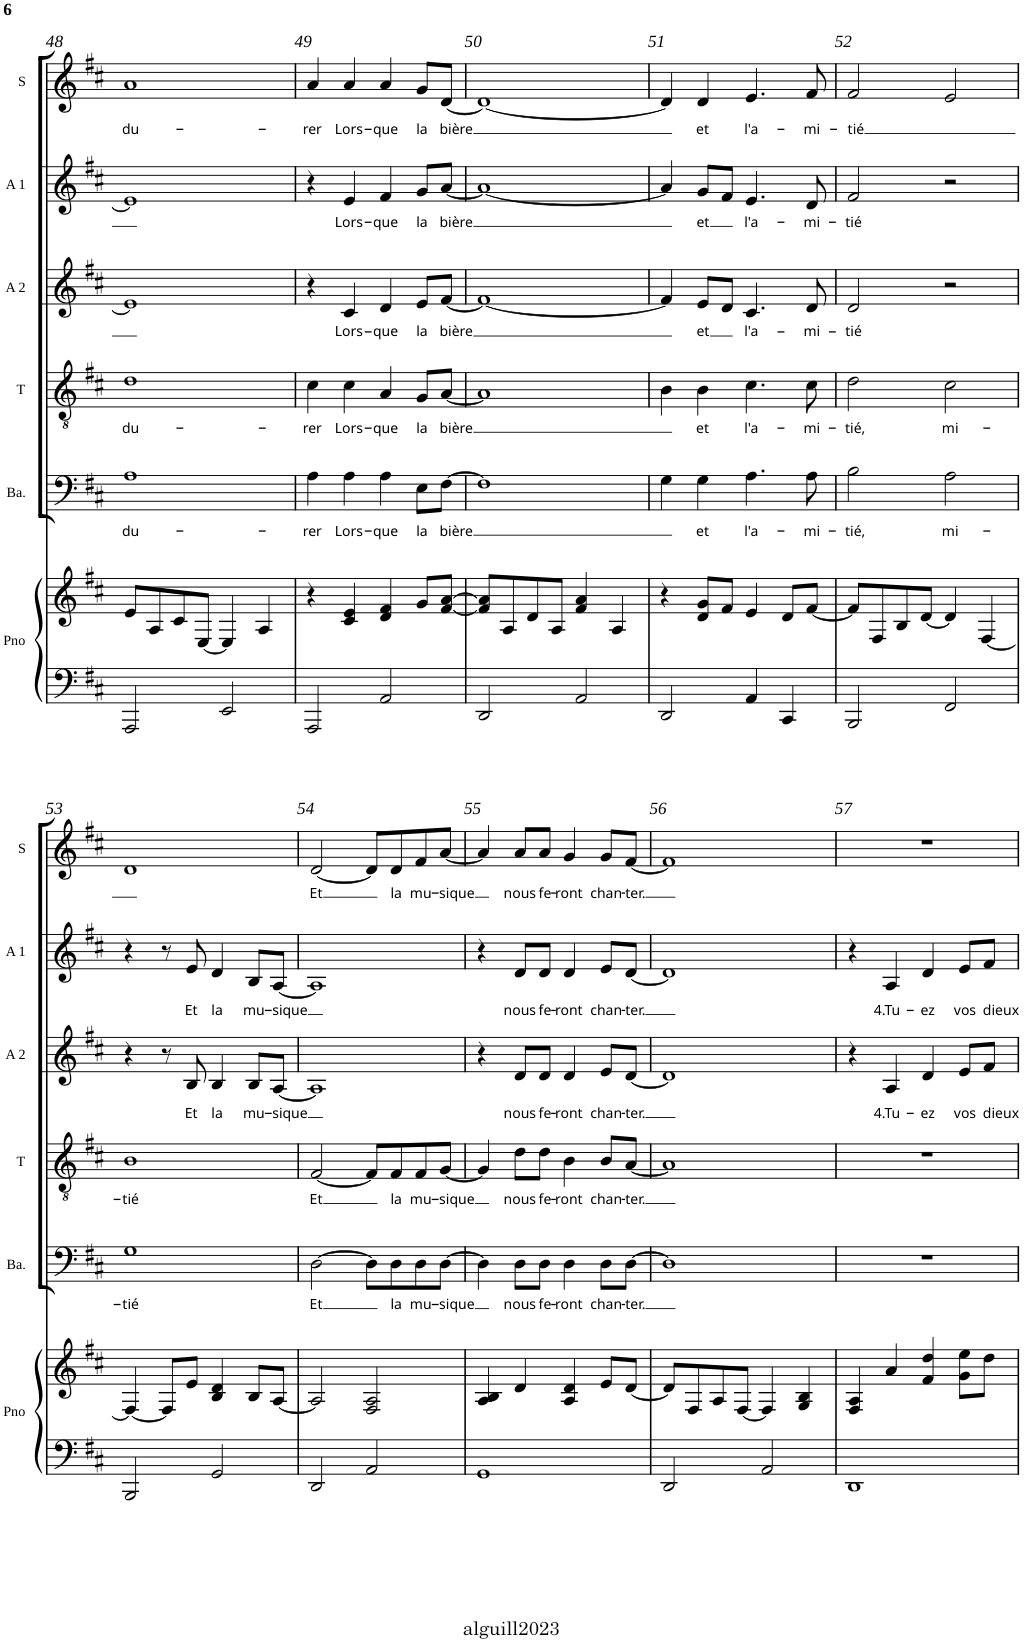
**kern	**kern	**kern	**text	**kern	**text	**kern	**text	**kern	**text	**kern	**text
*part6	*part6	*part5	*part5	*part4	*part4	*part3	*part3	*part2	*part2	*part1	*part1
*staff7	*staff6	*staff5	*staff5	*staff4	*staff4	*staff3	*staff3	*staff2	*staff2	*staff1	*staff1
*I"Piano	*	*I"Basse	*	*I"Ténor	*	*I"Alto 2	*	*I"Alto 1	*	*I"Soprano	*
*I'Pno	*	*I'Ba.	*	*I'T	*	*I'A 2	*	*I'A 1	*	*I'S	*
!!LO:PB:g=z
*clefF4	*clefG2	*clefF4	*	*clefGv2	*	*clefG2	*	*clefG2	*	*clefG2	*
*k[f#c#]	*k[f#c#]	*k[f#c#]	*	*k[f#c#]	*	*k[f#c#]	*	*k[f#c#]	*	*k[f#c#]	*
*D:	*D:	*D:	*	*D:	*	*D:	*	*D:	*	*D:	*
*M4/4	*M4/4	*M4/4	*	*M4/4	*	*M4/4	*	*M4/4	*	*M4/4	*
*met(c)	*met(c)	*met(c)	*	*met(c)	*	*met(c)	*	*met(c)	*	*met(c)	*
=48	=48	=48	=48	=48	=48	=48	=48	=48	=48	=48	=48
!	!	!	!LO:LY:b	!	!LO:LY:b	!	!	!	!	!	!LO:LY:b
2AAA/	8e/L	1A	du-	1d	du-	1e]	.	1e]	.	1a	du-
.	8A/	.	.	.	.	.	.	.	.	.	.
.	8c#/	.	.	.	.	.	.	.	.	.	.
.	[8E/J	.	.	.	.	.	.	.	.	.	.
2EE/	4E/]	.	.	.	.	.	.	.	.	.	.
.	4A/	.	.	.	.	.	.	.	.	.	.
=49	=49	=49	=49	=49	=49	=49	=49	=49	=49	=49	=49
!	!	!	!LO:LY:b	!	!LO:LY:b	!	!	!	!	!	!LO:LY:b
2AAA/	4r	4A\	-rer	4c#\	-rer	4r	.	4r	.	4a/	-rer
!	!	!	!LO:LY:b	!	!LO:LY:b	!	!LO:LY:b	!	!LO:LY:b	!	!LO:LY:b
.	4c#/ 4e/	4A\	Lors-	4c#\	Lors-	4c#/	Lors-	4e/	Lors-	4a/	Lors-
!	!	!	!LO:LY:b	!	!LO:LY:b	!	!LO:LY:b	!	!LO:LY:b	!	!LO:LY:b
2AA/	4d/ 4f#/	4A\	-que	4A/	-que	4d/	-que	4f#/	-que	4a/	-que
!	!	!	!LO:LY:b	!	!LO:LY:b	!	!LO:LY:b	!	!LO:LY:b	!	!LO:LY:b
.	8g/L	8E\L	la	8G/L	la	8e/L	la	8g/L	la	8g/L	la
!	!	!	!LO:LY:b	!	!LO:LY:b	!	!LO:LY:b	!	!LO:LY:b	!	!LO:LY:b
.	[8f#/ [8a/J	[8F#\J	bière	[8A/J	bière	[8f#/J	bière	[8a/J	bière	[8d/J	bière
=50	=50	=50	=50	=50	=50	=50	=50	=50	=50	=50	=50
2DD/	8f#/] 8a/]L	1F#]	.	1A]	.	1f#_	.	1a_	.	1d_	.
.	8A/	.	.	.	.	.	.	.	.	.	.
.	8d/	.	.	.	.	.	.	.	.	.	.
.	8A/J	.	.	.	.	.	.	.	.	.	.
2AA/	4f#/ 4a/	.	.	.	.	.	.	.	.	.	.
.	4A/	.	.	.	.	.	.	.	.	.	.
=51	=51	=51	=51	=51	=51	=51	=51	=51	=51	=51	=51
2DD/	4r	4G\	.	4B\	.	4f#/]	.	4a/]	.	4d/]	.
!	!	!	!LO:LY:b	!	!LO:LY:b	!	!LO:LY:b	!	!LO:LY:b	!	!LO:LY:b
.	8d/ 8g/L	4G\	et	4B\	et	8e/L	et	8g/L	et	4d/	et
.	8f#/J	.	.	.	.	8d/J	.	8f#/J	.	.	.
!	!	!	!LO:LY:b	!	!LO:LY:b	!	!LO:LY:b	!	!LO:LY:b	!	!LO:LY:b
4AA/	4e/	4.A\	l'a-	4.c#\	l'a-	4.c#/	l'a-	4.e/	l'a-	4.e/	l'a-
4CC#/	8d/L	.	.	.	.	.	.	.	.	.	.
!	!	!	!LO:LY:b	!	!LO:LY:b	!	!LO:LY:b	!	!LO:LY:b	!	!LO:LY:b
.	[8f#/J	8A\	-mi-	8c#\	-mi-	8d/	-mi-	8d/	-mi-	8f#/	-mi-
=52	=52	=52	=52	=52	=52	=52	=52	=52	=52	=52	=52
!	!	!	!LO:LY:b	!	!LO:LY:b	!	!LO:LY:b	!	!LO:LY:b	!	!LO:LY:b
2BBB/	8f#/L]	2B\	-tié,	2d\	-tié,	2d/	-tié	2f#/	-tié	2f#/	-tié
.	8F#/	.	.	.	.	.	.	.	.	.	.
.	8B/	.	.	.	.	.	.	.	.	.	.
.	[8d/J	.	.	.	.	.	.	.	.	.	.
!	!	!	!LO:LY:b	!	!LO:LY:b	!	!	!	!	!	!
2FF#/	4d/]	2A\	mi-	2c#\	mi-	2r	.	2r	.	2e/	.
.	[4F#/	.	.	.	.	.	.	.	.	.	.
!!LO:LB:g=z
=53	=53	=53	=53	=53	=53	=53	=53	=53	=53	=53	=53
!	!	!	!LO:LY:b	!	!LO:LY:b	!	!	!	!	!	!
2BBB/	4F#/_	1G	-tié	1B	-tié	4r	.	4r	.	1d	.
.	8F#/L]	.	.	.	.	8r	.	8r	.	.	.
!	!	!	!	!	!	!	!LO:LY:b	!	!LO:LY:b	!	!
.	8e/J	.	.	.	.	8B/	Et	8e/	Et	.	.
!	!	!	!	!	!	!	!LO:LY:b	!	!LO:LY:b	!	!
2GG/	4B/ 4d/	.	.	.	.	4B/	la	4d/	la	.	.
!	!	!	!	!	!	!	!LO:LY:b	!	!LO:LY:b	!	!
.	8B/L	.	.	.	.	8B/L	mu-	8B/L	mu-	.	.
!	!	!	!	!	!	!	!LO:LY:b	!	!LO:LY:b	!	!
.	[8A/J	.	.	.	.	[8A/J	-sique	[8A/J	-sique	.	.
=54	=54	=54	=54	=54	=54	=54	=54	=54	=54	=54	=54
!	!	!	!LO:LY:b	!	!LO:LY:b	!	!	!	!	!	!LO:LY:b
2DD/	2A/]	[2D\	Et	[2F#/	Et	1A]	.	1A]	.	[2d/	Et
2AA/	2F#/ 2A/	8D\L]	.	8F#/L]	.	.	.	.	.	8d/L]	.
!	!	!	!LO:LY:b	!	!LO:LY:b	!	!	!	!	!	!LO:LY:b
.	.	8D\	la	8F#/	la	.	.	.	.	8d/	la
!	!	!	!LO:LY:b	!	!LO:LY:b	!	!	!	!	!	!LO:LY:b
.	.	8D\	mu-	8F#/	mu-	.	.	.	.	8f#/	mu-
!	!	!	!LO:LY:b	!	!LO:LY:b	!	!	!	!	!	!LO:LY:b
.	.	[8D\J	-sique	[8G/J	-sique	.	.	.	.	[8a/J	-sique
=55	=55	=55	=55	=55	=55	=55	=55	=55	=55	=55	=55
1GG	4A/ 4B/	4D\]	.	4G/]	.	4r	.	4r	.	4a/]	.
!	!	!	!LO:LY:b	!	!LO:LY:b	!	!LO:LY:b	!	!LO:LY:b	!	!LO:LY:b
.	4d/	8D\L	nous	8d\L	nous	8d/L	nous	8d/L	nous	8a/L	nous
!	!	!	!LO:LY:b	!	!LO:LY:b	!	!LO:LY:b	!	!LO:LY:b	!	!LO:LY:b
.	.	8D\J	fe-	8d\J	fe-	8d/J	fe-	8d/J	fe-	8a/J	fe-
!	!	!	!LO:LY:b	!	!LO:LY:b	!	!LO:LY:b	!	!LO:LY:b	!	!LO:LY:b
.	4A/ 4d/	4D\	-ront	4B\	-ront	4d/	-ront	4d/	-ront	4g/	-ront
!	!	!	!LO:LY:b	!	!LO:LY:b	!	!LO:LY:b	!	!LO:LY:b	!	!LO:LY:b
.	8e/L	8D\L	chan-	8B/L	chan-	8e/L	chan-	8e/L	chan-	8g/L	chan-
!	!	!	!LO:LY:b	!	!LO:LY:b	!	!LO:LY:b	!	!LO:LY:b	!	!LO:LY:b
.	[8d/J	[8D\J	-ter.	[8A/J	-ter.	[8d/J	-ter.	[8d/J	-ter.	[8f#/J	-ter.
=56	=56	=56	=56	=56	=56	=56	=56	=56	=56	=56	=56
2DD/	8d/L]	1D]	.	1A]	.	1d]	.	1d]	.	1f#]	.
.	8F#/	.	.	.	.	.	.	.	.	.	.
.	8A/	.	.	.	.	.	.	.	.	.	.
.	[8F#/J	.	.	.	.	.	.	.	.	.	.
2AA/	4F#/]	.	.	.	.	.	.	.	.	.	.
.	4G/ 4B/	.	.	.	.	.	.	.	.	.	.
=57	=57	=57	=57	=57	=57	=57	=57	=57	=57	=57	=57
1DD	4F#/ 4A/	1r	.	1r	.	4r	.	4r	.	1r	.
!	!	!	!	!	!	!	!LO:LY:b	!	!LO:LY:b	!	!
.	4a/	.	.	.	.	4A/	4.Tu-	4A/	4.Tu-	.	.
!	!	!	!	!	!	!	!LO:LY:b	!	!LO:LY:b	!	!
.	4f#/ 4dd/	.	.	.	.	4d/	-ez	4d/	-ez	.	.
!	!	!	!	!	!	!	!LO:LY:b	!	!LO:LY:b	!	!
.	8g\ 8ee\L	.	.	.	.	8e/L	vos	8e/L	vos	.	.
!	!	!	!	!	!	!	!LO:LY:b	!	!LO:LY:b	!	!
.	8dd\J	.	.	.	.	8f#/J	dieux	8f#/J	dieux	.	.
=	=	=	=	=	=	=	=	=	=	=	=
*-	*-	*-	*-	*-	*-	*-	*-	*-	*-	*-	*-
